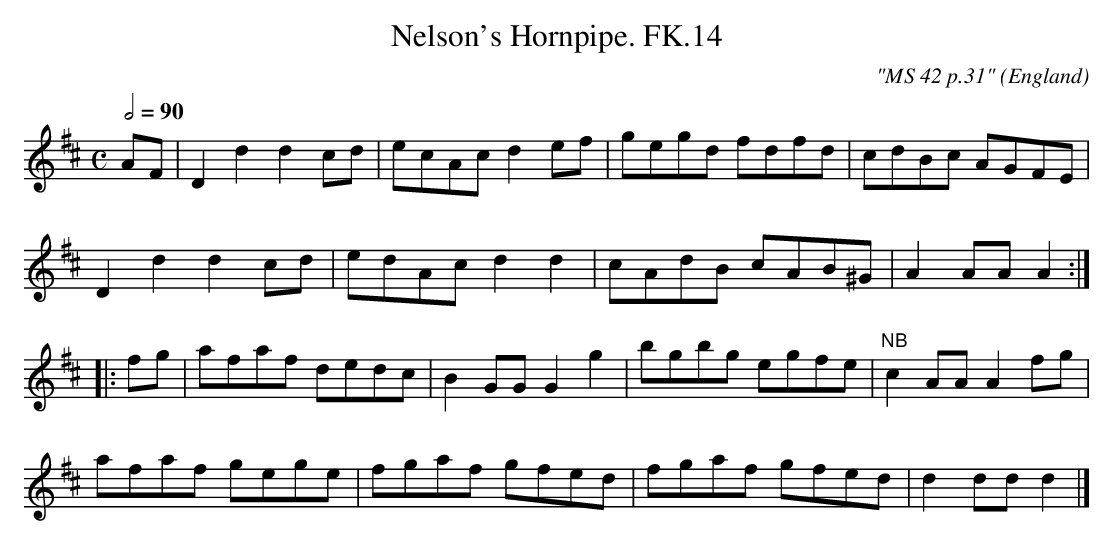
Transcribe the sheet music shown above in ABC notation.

X:1
T:Nelson's Hornpipe. FK.14
C:"MS 42 p.31"
L:1/8
M:C
O:England
Q:1/2=90
K:D
AF | D2 d2d2 cd | ecAc d2 ef | gegd fdfd | cdBc AGFE |!
D2 d2 d2 cd | edAc d2 d2 | cAdB cAB^G | A2 AA A2 :|!
|:fg | afaf dedc | B2 GG G2 g2 | bgbg egfe | "NB"c2  AA A2 fg |!
afaf gege | fgaf gfed | fgaf gfed | d2 dd d2 |]
